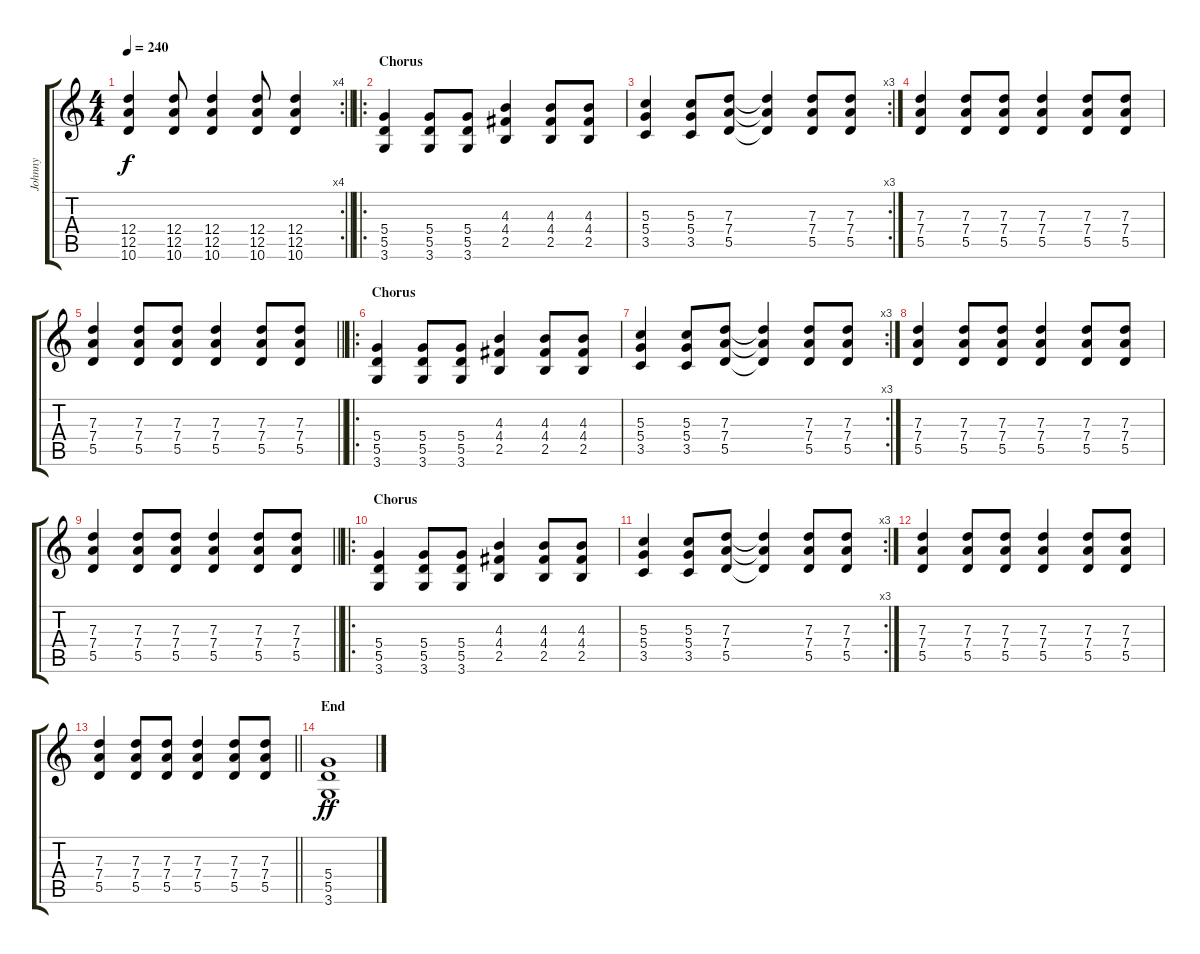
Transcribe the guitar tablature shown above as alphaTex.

\track ("Johnny" "Johnny") {instrument distortionguitar}
\staff {score tabs}
\tuning (E4 B3 G3 D3 A2 E2) {hide}
\rc 4
\ts (4 4)
\tempo 240
\clef g2
\barLineRight lightlight
\ks c
(12.4 12.5 10.6).4{dy f} (12.4 12.5 10.6).8 (12.4 12.5 10.6).4 (12.4 12.5 10.6).8 (12.4 12.5 10.6).4 |
\ro
\section ("" "Chorus")
(5.4 5.5 3.6).4 (5.4 5.5 3.6).8 (5.4 5.5 3.6).8 (4.3 4.4 2.5).4 (4.3 4.4 2.5).8 (4.3 4.4 2.5).8 |
\rc 3
(5.3 5.4 3.5).4 (5.3 5.4 3.5).8 (7.3 7.4 5.5).8 (7.3{t} 7.4{t} 5.5{t}).4 (7.3 7.4 5.5).8 (7.3 7.4 5.5).8 |
(7.3 7.4 5.5).4 (7.3 7.4 5.5).8 (7.3 7.4 5.5).8 (7.3 7.4 5.5).4 (7.3 7.4 5.5).8 (7.3 7.4 5.5).8 |
\barLineRight lightlight
(7.3 7.4 5.5).4 (7.3 7.4 5.5).8 (7.3 7.4 5.5).8 (7.3 7.4 5.5).4 (7.3 7.4 5.5).8 (7.3 7.4 5.5).8 |
\ro
\section ("" "Chorus")
(5.4 5.5 3.6).4 (5.4 5.5 3.6).8 (5.4 5.5 3.6).8 (4.3 4.4 2.5).4 (4.3 4.4 2.5).8 (4.3 4.4 2.5).8 |
\rc 3
(5.3 5.4 3.5).4 (5.3 5.4 3.5).8 (7.3 7.4 5.5).8 (7.3{t} 7.4{t} 5.5{t}).4 (7.3 7.4 5.5).8 (7.3 7.4 5.5).8 |
(7.3 7.4 5.5).4 (7.3 7.4 5.5).8 (7.3 7.4 5.5).8 (7.3 7.4 5.5).4 (7.3 7.4 5.5).8 (7.3 7.4 5.5).8 |
\barLineRight lightlight
(7.3 7.4 5.5).4 (7.3 7.4 5.5).8 (7.3 7.4 5.5).8 (7.3 7.4 5.5).4 (7.3 7.4 5.5).8 (7.3 7.4 5.5).8 |
\ro
\section ("" "Chorus")
(5.4 5.5 3.6).4 (5.4 5.5 3.6).8 (5.4 5.5 3.6).8 (4.3 4.4 2.5).4 (4.3 4.4 2.5).8 (4.3 4.4 2.5).8 |
\rc 3
(5.3 5.4 3.5).4 (5.3 5.4 3.5).8 (7.3 7.4 5.5).8 (7.3{t} 7.4{t} 5.5{t}).4 (7.3 7.4 5.5).8 (7.3 7.4 5.5).8 |
(7.3 7.4 5.5).4 (7.3 7.4 5.5).8 (7.3 7.4 5.5).8 (7.3 7.4 5.5).4 (7.3 7.4 5.5).8 (7.3 7.4 5.5).8 |
\barLineRight lightlight
(7.3 7.4 5.5).4 (7.3 7.4 5.5).8 (7.3 7.4 5.5).8 (7.3 7.4 5.5).4 (7.3 7.4 5.5).8 (7.3 7.4 5.5).8 |
\section ("" "End")
(5.4 5.5 3.6).1{dy ff}
